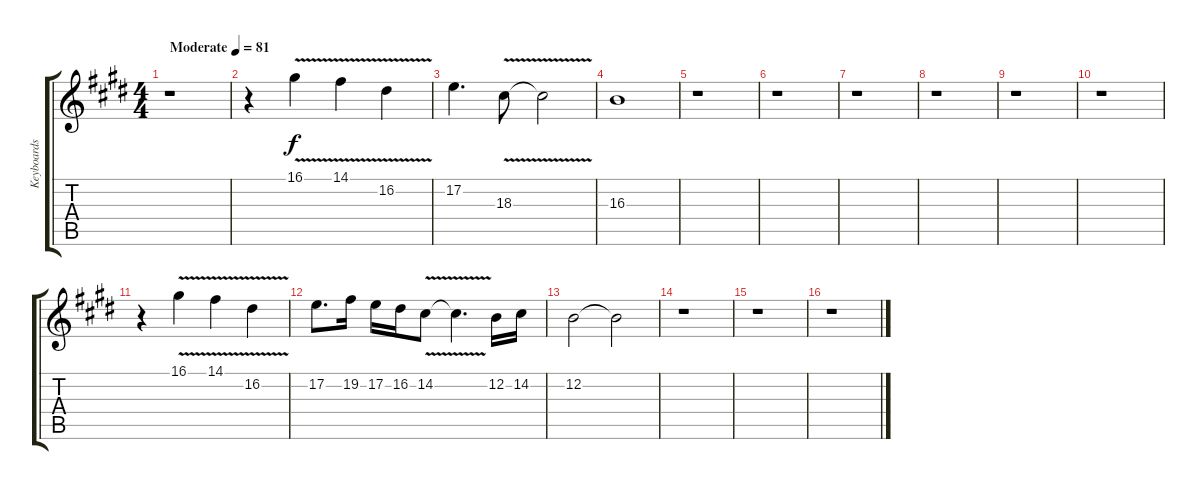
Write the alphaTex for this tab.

\track ("Keyboards" "Keyboards") {instrument pad3polysynth}
\staff {score tabs}
\tuning (E4 B3 G3 D3 A2 E2) {hide}
\ts (4 4)
\tempo (81 "Moderate")
\clef g2
\ks c#minor
r.1{dy f instrument pad3polysynth} |
r.4 16.1{v}.4 14.1{v}.4 16.2{v}.4 |
17.2.4{d} 18.3{v}.8 18.3{t}.2 |
\ks e
16.3.1 |
\ks c#minor
r.1 |
r.1 |
r.1 |
\ks e
r.1 |
\ks c#minor
r.1 |
r.1 |
r.4 16.1{v}.4 14.1{v}.4 16.2{v}.4 |
\ks e
17.2.8{d} 19.2.16 17.2.16 16.2.16 14.2{v}.8 14.2{t}.4{d} 12.2.16 14.2.16 |
\ks c#minor
12.2.2 12.2{t}.2 |
r.1 |
r.1 |
\ks e
r.1
